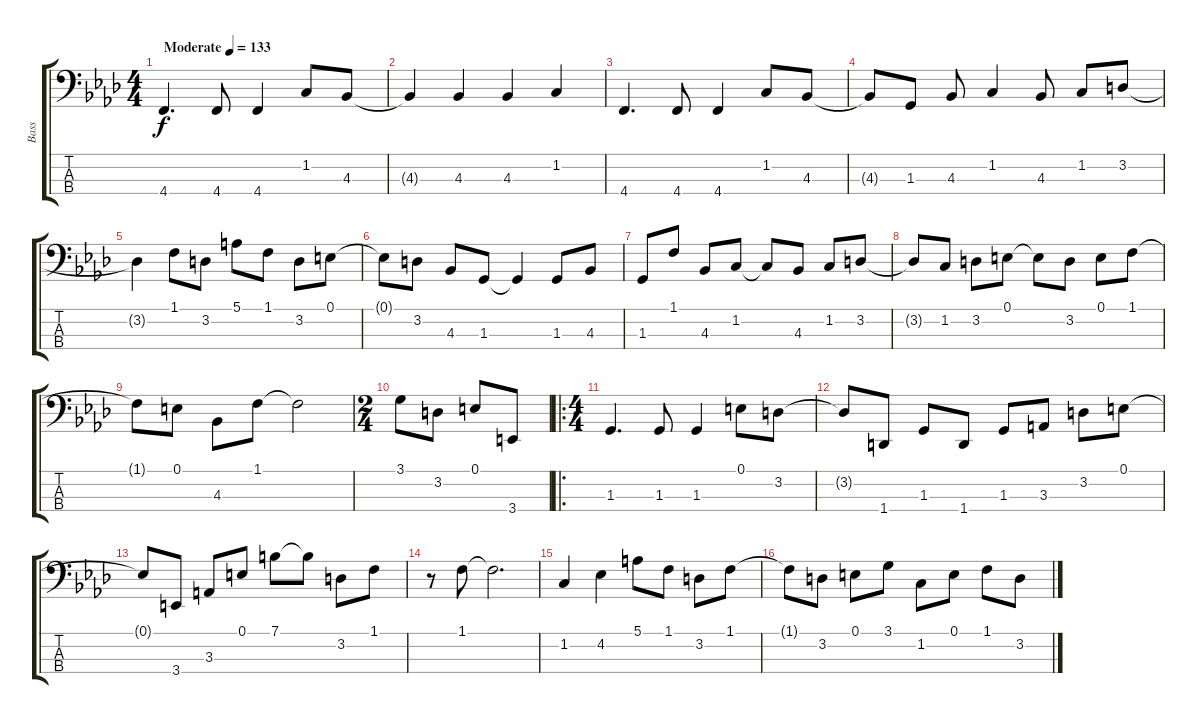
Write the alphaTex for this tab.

\track ("Bass" "Bass") {instrument electricbassfinger}
\staff {score tabs}
\tuning (E2 B1 Gb1 Db1) {hide}
\ts (4 4)
\tempo (133 "Moderate")
\clef f4
\ks ab
4.4.4{d dy f instrument electricbassfinger} 4.4.8 4.4.4 1.2.8 4.3.8 |
4.3{t}.4 4.3.4 4.3.4 1.2.4 |
4.4.4{d} 4.4.8 4.4.4 1.2.8 4.3.8 |
4.3{t}.8 1.3.8 4.3.8 1.2.4 4.3.8 1.2.8 3.2.8 |
3.2{t}.4 1.1.8 3.2.8 5.1.8 1.1.8 3.2.8 0.1.8 |
0.1{t}.8 3.2.8 4.3.8 1.3.8 1.3{t}.4 1.3.8 4.3.8 |
1.3.8 1.1.8 4.3.8 1.2.8 1.2{t}.8 4.3.8 1.2.8 3.2.8 |
3.2{t}.8 1.2.8 3.2.8 0.1.8 0.1{t}.8 3.2.8 0.1.8 1.1.8 |
1.1{t}.8 0.1.8 4.3.8 1.1.8 1.1{t}.2 |
\ts (2 4)
3.1.8 3.2.8 0.1.8 3.4.8 |
\ro
\ts (4 4)
1.3.4{d} 1.3.8 1.3.4 0.1.8 3.2.8 |
3.2{t}.8 1.4.8 1.3.8 1.4.8 1.3.8 3.3.8 3.2.8 0.1.8 |
0.1{t}.8 3.4.8 3.3.8 0.1.8 7.1.8 7.1{t}.8 3.2.8 1.1.8 |
r.8 1.1.8 1.1{t}.2{d} |
1.2.4 4.2.4 5.1.8 1.1.8 3.2.8 1.1.8 |
1.1{t}.8 3.2.8 0.1.8 3.1.8 1.2.8 0.1.8 1.1.8 3.2.8
